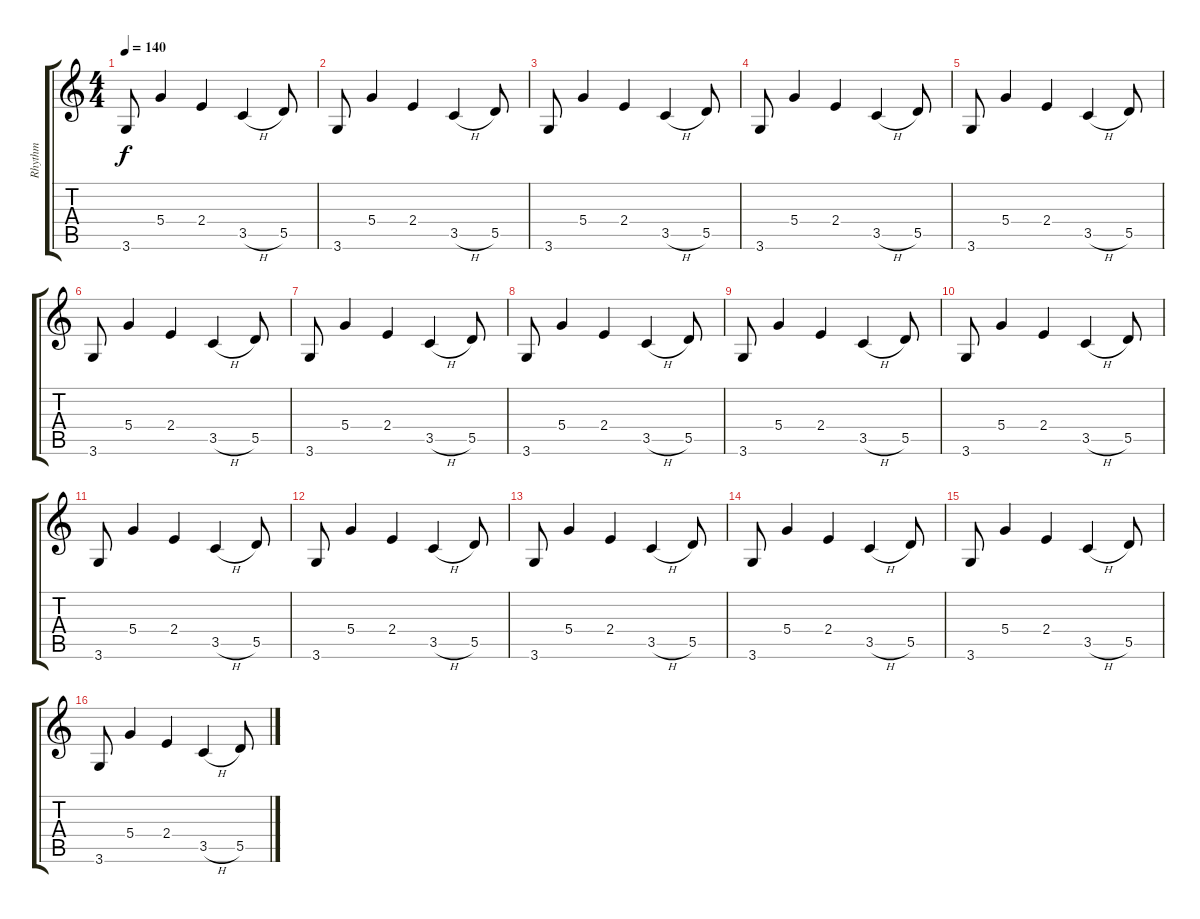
\track ("Rhythm" "Rhythm") {instrument electricguitarjazz}
\staff {score tabs}
\tuning (E4 B3 G3 D3 A2 E2) {hide}
\ts (4 4)
\tempo 140
\clef g2
\ks c
3.6.8{dy f instrument electricguitarjazz} 5.4.4 2.4.4 3.5{h}.4 5.5.8 |
3.6.8 5.4.4 2.4.4 3.5{h}.4 5.5.8 |
3.6.8 5.4.4 2.4.4 3.5{h}.4 5.5.8 |
3.6.8 5.4.4 2.4.4 3.5{h}.4 5.5.8 |
3.6.8 5.4.4 2.4.4 3.5{h}.4 5.5.8 |
3.6.8 5.4.4 2.4.4 3.5{h}.4 5.5.8 |
3.6.8 5.4.4 2.4.4 3.5{h}.4 5.5.8 |
3.6.8 5.4.4 2.4.4 3.5{h}.4 5.5.8 |
3.6.8 5.4.4 2.4.4 3.5{h}.4 5.5.8 |
3.6.8 5.4.4 2.4.4 3.5{h}.4 5.5.8 |
3.6.8 5.4.4 2.4.4 3.5{h}.4 5.5.8 |
3.6.8 5.4.4 2.4.4 3.5{h}.4 5.5.8 |
3.6.8 5.4.4 2.4.4 3.5{h}.4 5.5.8 |
3.6.8 5.4.4 2.4.4 3.5{h}.4 5.5.8 |
3.6.8 5.4.4 2.4.4 3.5{h}.4 5.5.8 |
3.6.8 5.4.4 2.4.4 3.5{h}.4 5.5.8
